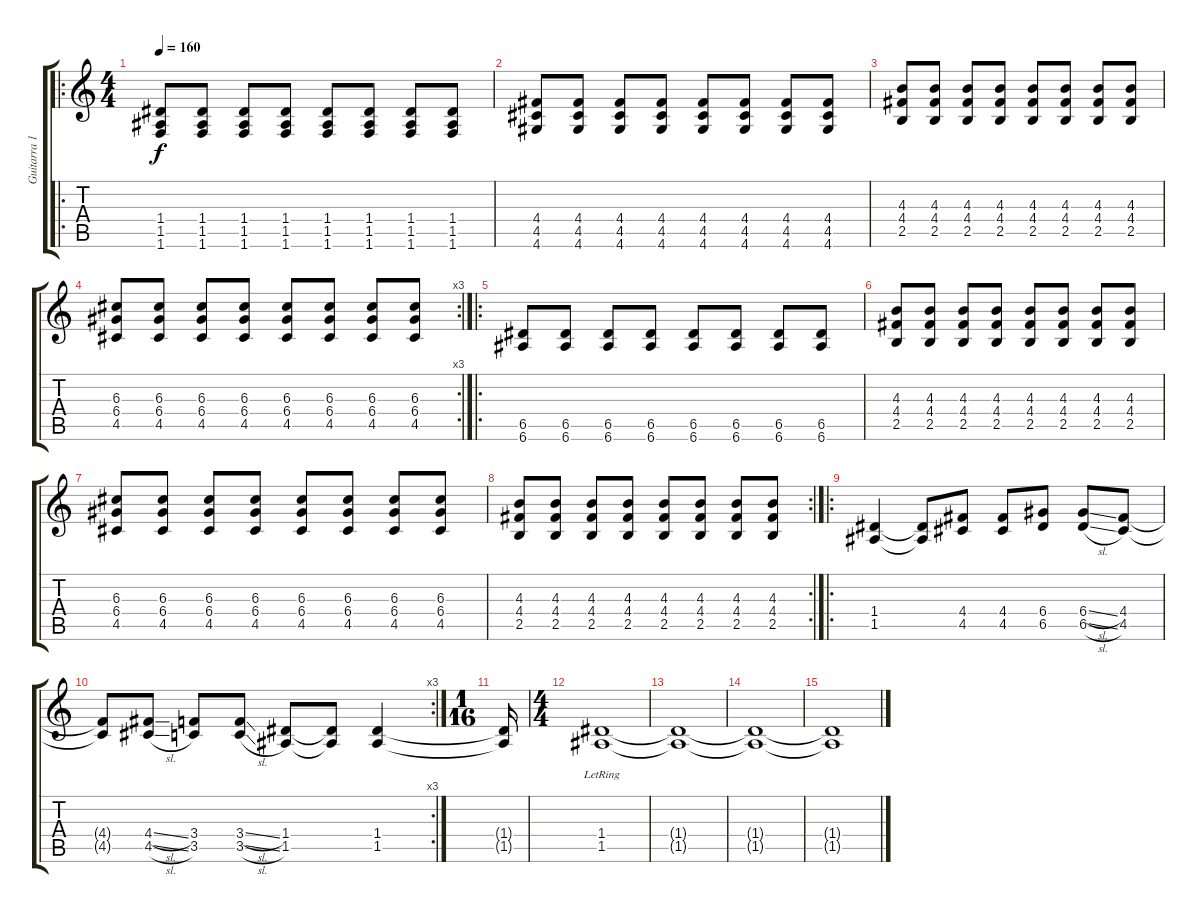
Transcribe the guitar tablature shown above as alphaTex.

\track ("Guitarra 1" "Guitarra 1") {instrument overdrivenguitar}
\staff {score tabs}
\tuning (E4 B3 G3 D3 A2 E2) {hide}
\ro
\ts (4 4)
\tempo 160
\clef g2
\ks c
(1.4 1.5 1.6).8{dy f} (1.4 1.5 1.6).8 (1.4 1.5 1.6).8 (1.4 1.5 1.6).8 (1.4 1.5 1.6).8 (1.4 1.5 1.6).8 (1.4 1.5 1.6).8 (1.4 1.5 1.6).8 |
(4.4 4.5 4.6).8 (4.4 4.5 4.6).8 (4.4 4.5 4.6).8 (4.4 4.5 4.6).8 (4.4 4.5 4.6).8 (4.4 4.5 4.6).8 (4.4 4.5 4.6).8 (4.4 4.5 4.6).8 |
(4.3 4.4 2.5).8 (4.3 4.4 2.5).8 (4.3 4.4 2.5).8 (4.3 4.4 2.5).8 (4.3 4.4 2.5).8 (4.3 4.4 2.5).8 (4.3 4.4 2.5).8 (4.3 4.4 2.5).8 |
\rc 3
(6.3 6.4 4.5).8 (6.3 6.4 4.5).8 (6.3 6.4 4.5).8 (6.3 6.4 4.5).8 (6.3 6.4 4.5).8 (6.3 6.4 4.5).8 (6.3 6.4 4.5).8 (6.3 6.4 4.5).8 |
\ro
(6.5 6.6).8 (6.5 6.6).8 (6.5 6.6).8 (6.5 6.6).8 (6.5 6.6).8 (6.5 6.6).8 (6.5 6.6).8 (6.5 6.6).8 |
(4.3 4.4 2.5).8 (4.3 4.4 2.5).8 (4.3 4.4 2.5).8 (4.3 4.4 2.5).8 (4.3 4.4 2.5).8 (4.3 4.4 2.5).8 (4.3 4.4 2.5).8 (4.3 4.4 2.5).8 |
(6.3 6.4 4.5).8 (6.3 6.4 4.5).8 (6.3 6.4 4.5).8 (6.3 6.4 4.5).8 (6.3 6.4 4.5).8 (6.3 6.4 4.5).8 (6.3 6.4 4.5).8 (6.3 6.4 4.5).8 |
\rc 2
(4.3 4.4 2.5).8 (4.3 4.4 2.5).8 (4.3 4.4 2.5).8 (4.3 4.4 2.5).8 (4.3 4.4 2.5).8 (4.3 4.4 2.5).8 (4.3 4.4 2.5).8 (4.3 4.4 2.5).8 |
\ro
(1.4 1.5).4 (1.4{t} 1.5{t}).8 (4.4 4.5).8 (4.4 4.5).8 (6.4 6.5).8 (6.4{sl} 6.5{sl}).8 (4.4 4.5).8 |
\rc 3
(4.4{t} 4.5{t}).8 (4.4{sl} 4.5{sl}).8 (3.4 3.5).8 (3.4{sl} 3.5{sl}).8 (1.4 1.5).8 (1.4{t} 1.5{t}).8 (1.4 1.5).4 |
\ts (1 16)
(1.4{t} 1.5{t}).16 |
\ts (4 4)
(1.4{lr} 1.5{lr}).1 |
(1.4{t} 1.5{t}).1 |
(1.4{t} 1.5{t}).1 |
(1.4{t} 1.5{t}).1
